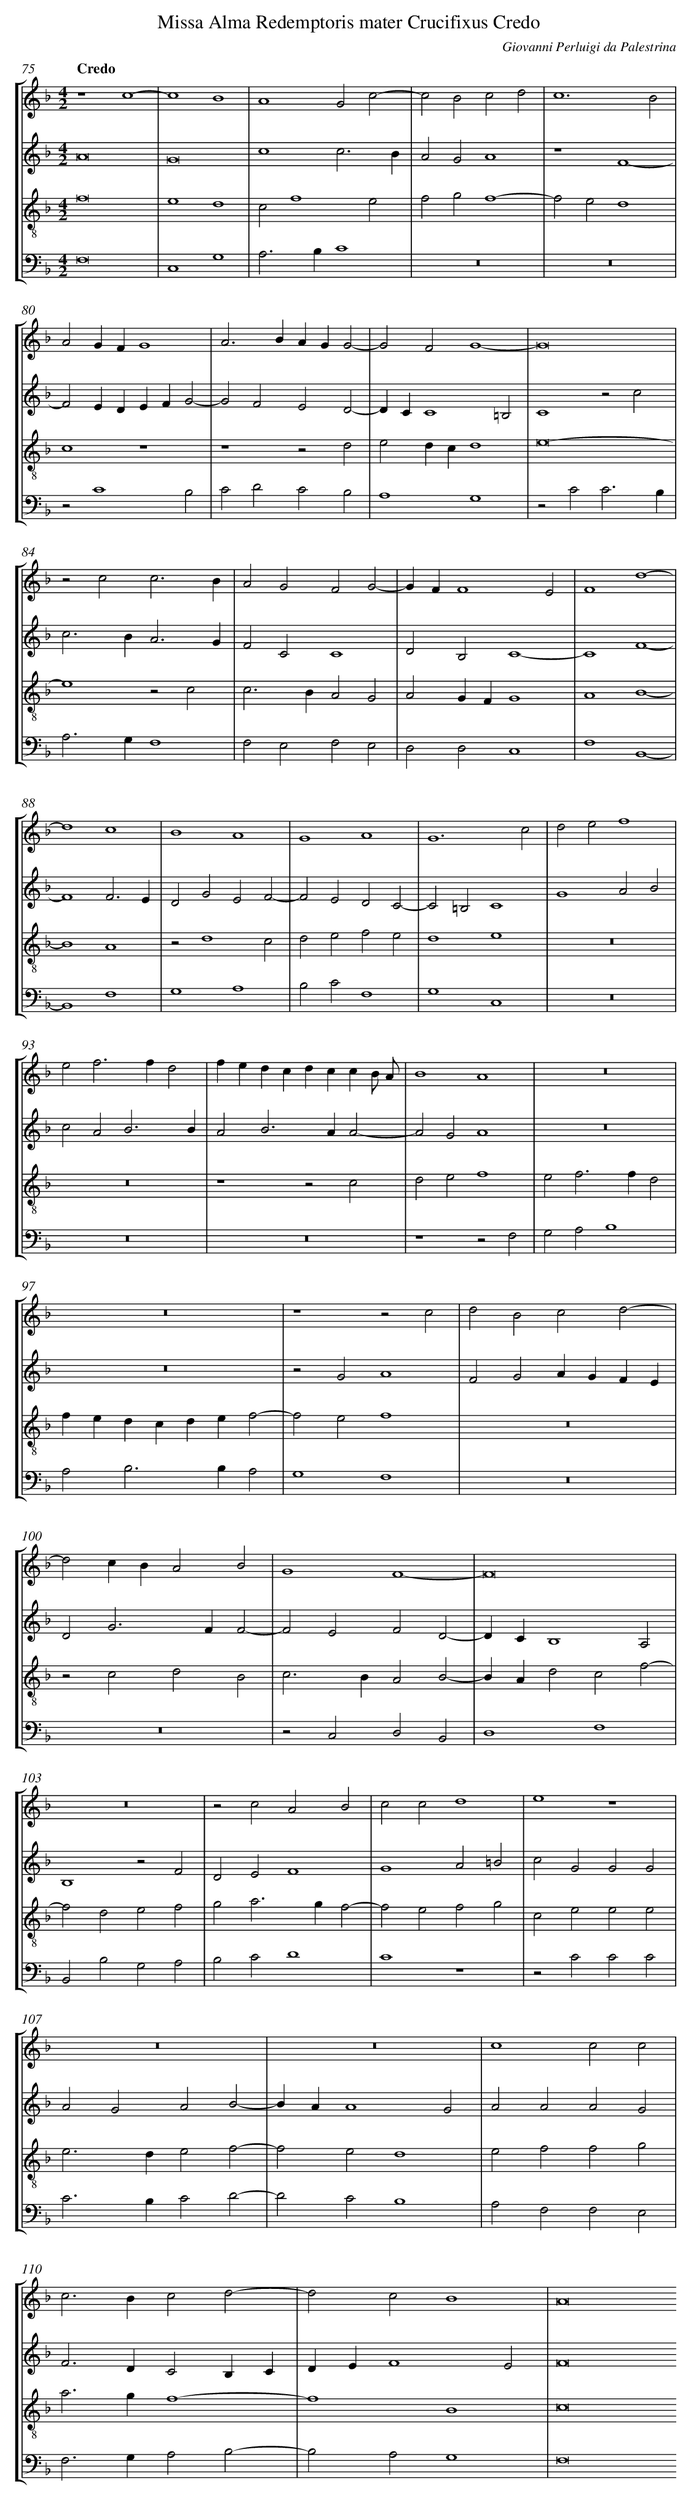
X:1
T: Missa Alma Redemptoris mater Crucifixus Credo
C: Giovanni Perluigi da Palestrina
L: 1/4
M: 4/2
Q: "Credo"
%%staves [1 2 3 4]
V: 1 clef=treble
V: 2 clef=treble
V: 3 clef=treble-8
V: 4 clef=bass
K: F
[V:1] z4c4- |
[V:2] A8 |
[V:3] f8 |
[V:4] F,8 |
[V:1] c4B4 |
[V:2] G8 |
[V:3] e4d4 |
[V:4] C,4G,4 |
[V:1] A4G2c2- |
[V:2] c4c3B |
[V:3] c2f4e2 |
[V:4] A,2>B,2C4 |
[V:1] c2B2c2d2 |
[V:2] A2G2A4 |
[V:3] f2g2f4- |
[V:4] z8 |
[V:1] c6B2 |
[V:2] z4F4- |
[V:3] f2e2d4 |
[V:4] z8 |
[V:1] A2GFG4 |
[V:2] F2EDEFG2- |
[V:3] c4z4 |
[V:4] z2C4B,2 |
[V:1] A2>B2AGG2- |
[V:2] G2F2E2D2- |
[V:3] z4z2d2 |
[V:4] C2D2C2B,2 |
[V:1] G2F2G4- |
[V:2] DCC4=B,2 |
[V:3] e2dcd4 |
[V:4] A,4G,4 |
[V:1] G8 |
[V:2] C4z2c2 |
[V:3] e8- |
[V:4] z2C2C3B, |
[V:1] z2c2c3B |
[V:2] c2>B2A3G |
[V:3] e4z2c2 |
[V:4] A,2>G,2F,4 |
[V:1] A2G2F2G2- |
[V:2] F2C2C4 |
[V:3] c2>B2A2G2 |
[V:4] F,2E,2F,2E,2 |
[V:1] GFF4E2 |
[V:2] D2B,2C4- |
[V:3] A2GFG4 |
[V:4] D,2D,2C,4 |
[V:1] F4d4- |
[V:2] C4F4- |
[V:3] A4B4- |
[V:4] F,4B,,4- |
[V:1] d4c4 |
[V:2] F4F3E |
[V:3] B4A4 |
[V:4] B,,4F,4 |
[V:1] B4A4 |
[V:2] D2G2E2F2- |
[V:3] z2d4c2 |
[V:4] G,4A,4 |
[V:1] G4A4 |
[V:2] F2E2D2C2- |
[V:3] d2e2f2e2 |
[V:4] B,2C2F,4 |
[V:1] G6c2 |
[V:2] C2=B,2C4 |
[V:3] d4e4 |
[V:4] G,4C,4 |
[V:1] d2e2f4 |
[V:2] G4A2B2 |
[V:3] z8 |
[V:4] z8 |
[V:1] e2f2>f2d2 |
[V:2] c2A2B3B |
[V:3] z8 |
[V:4] z8 |
[V:1] fedcdccB/ A/ |
[V:2] A2B2>A2A2- |
[V:3] z4z2c2 |
[V:4] z8 |
[V:1] B4A4 |
[V:2] A2G2A4 |
[V:3] d2e2f4 |
[V:4] z4z2F,2 |
[V:1] z8 |
[V:2] z8 |
[V:3] e2f2>f2d2 |
[V:4] G,2A,2B,4 |
[V:1] z8 |
[V:2] z8 |
[V:3] fedcdef2- |
[V:4] A,2B,2>B,2A,2 |
[V:1] z4z2c2 |
[V:2] z2G2A4 |
[V:3] f2e2f4 |
[V:4] G,4F,4 |
[V:1] d2B2c2d2- |
[V:2] F2G2AGFE |
[V:3] z8 |
[V:4] z8 |
[V:1] d2cBA2B2 |
[V:2] D2G2>F2F2- |
[V:3] z2c2d2B2 |
[V:4] z8 |
[V:1] G4F4- |
[V:2] F2E2F2D2- |
[V:3] c2>B2A2B2- |
[V:4] z2C,2D,2B,,2 |
[V:1] F8 |
[V:2] DCB,4A,2 |
[V:3] BAd2c2f2- |
[V:4] D,4F,4 |
[V:1] z8 |
[V:2] B,4z2F2 |
[V:3] f2d2e2f2 |
[V:4] B,,2B,2G,2A,2 |
[V:1] z2c2A2B2 |
[V:2] D2E2F4 |
[V:3] g2a2>g2f2- |
[V:4] B,2C2D4 |
[V:1] c2c2d4 |
[V:2] G4A2=B2 |
[V:3] f2e2f2g2 |
[V:4] C4z4 |
[V:1] e4z4 |
[V:2] c2G2G2G2 |
[V:3] c2e2e2e2 |
[V:4] z2C2C2C2 |
[V:1] z8 |
[V:2] A2G2A2B2- |
[V:3] e2>d2e2f2- |
[V:4] C2>B,2C2D2- |
[V:1] z8 |
[V:2] BAA4G2 |
[V:3] f2e2d4 |
[V:4] D2C2B,4 |
[V:1] c4c2c2 |
[V:2] A2A2A2G2 |
[V:3] e2f2f2g2 |
[V:4] A,2F,2F,2E,2 |
[V:1] c2>B2c2d2- |
[V:2] F2>D2C2B,C |
[V:3] a2>g2f4- |
[V:4] F,2>G,2A,2B,2- |
[V:1] d2c2B4 |
[V:2] DEF4E2 |
[V:3] f4B4 |
[V:4] B,2A,2G,4 |
[V:1] A8
[V:2] F8
[V:3] c8
[V:4] F,8
